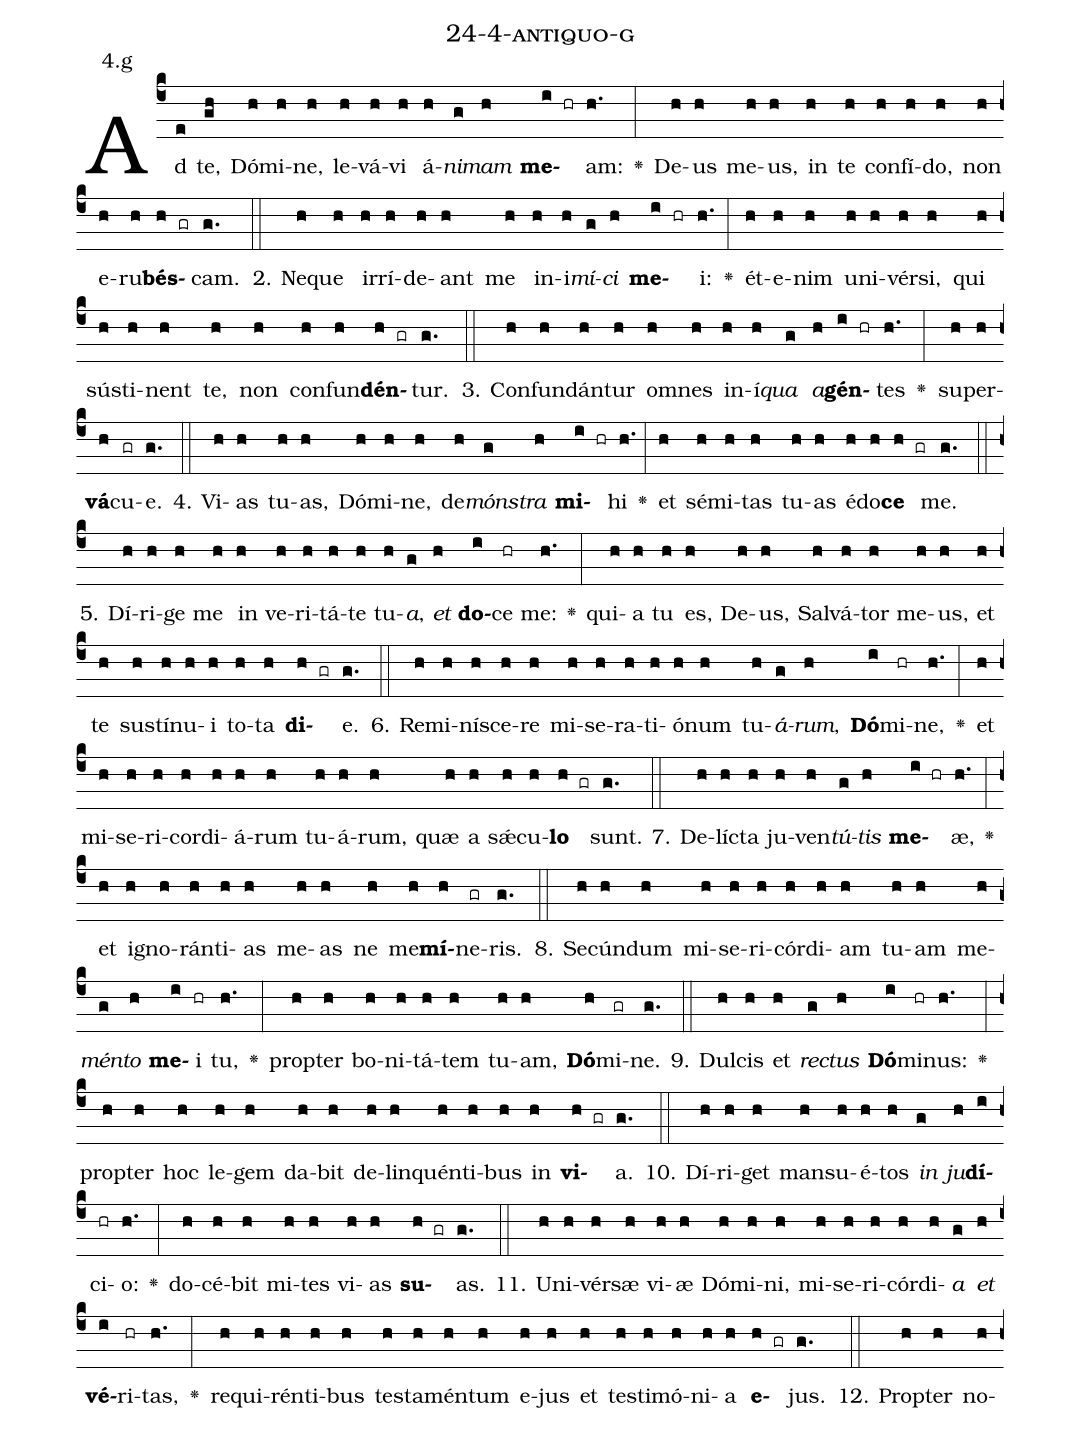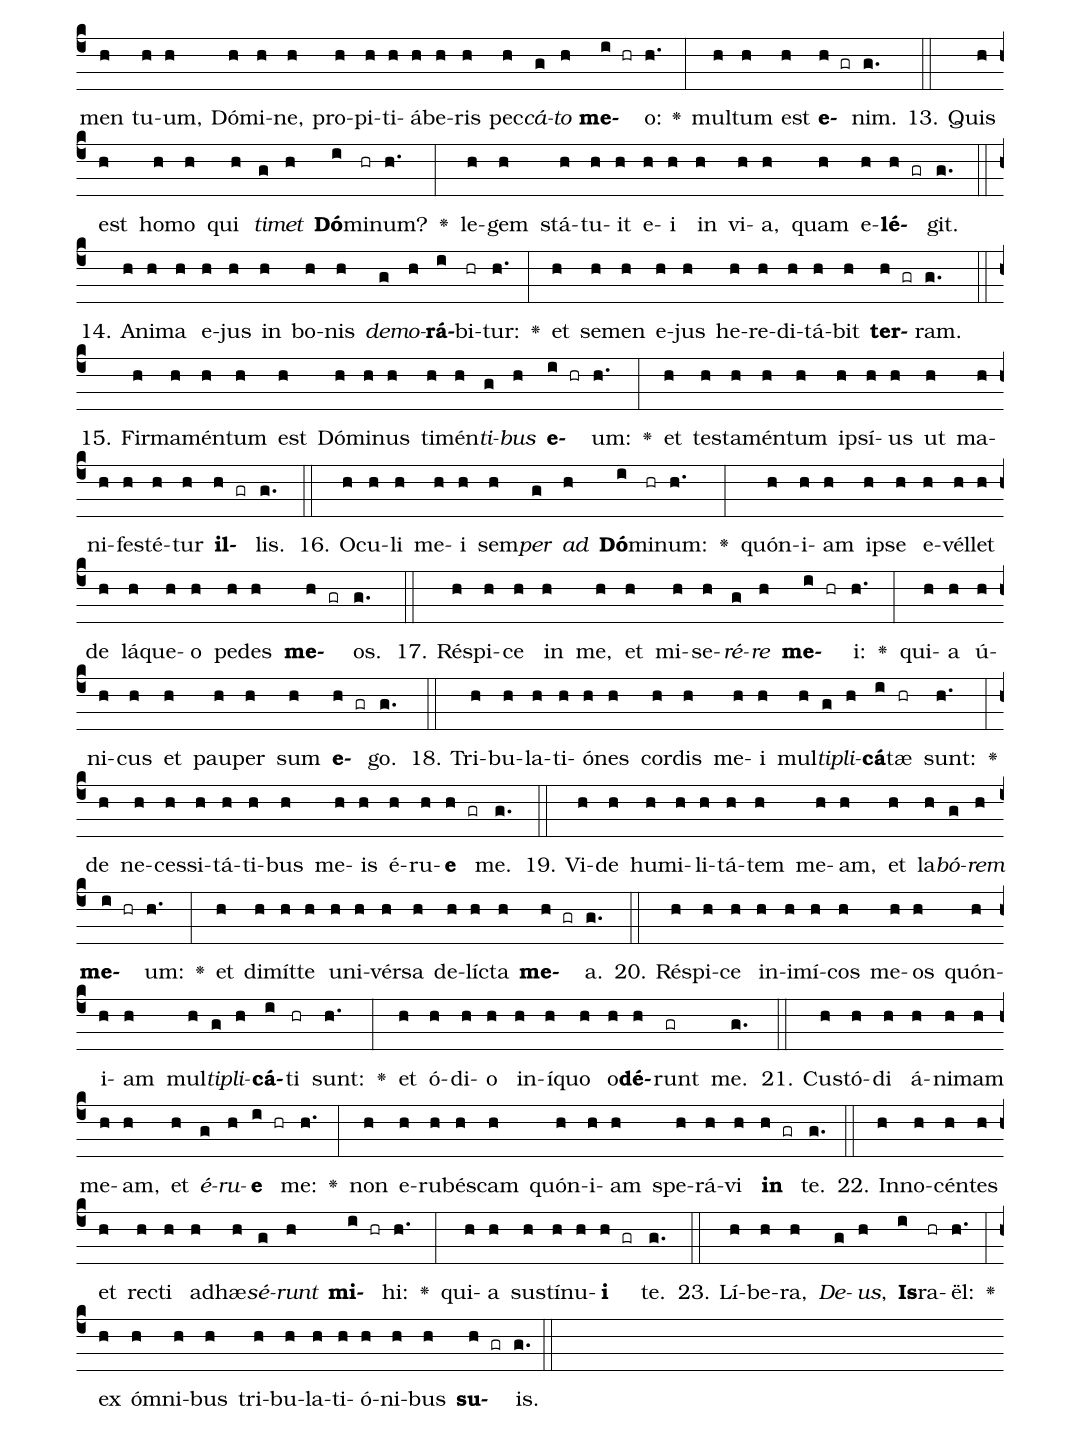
name: 24-4-antiquo-g;
annotation: 4.g;
%%
(c4)Ad(e) te,(gh) Dó(h)mi(h)ne,(h) le(h)vá(h)vi(h) á(h)<i>ni</i>(g)<i>mam</i>(h) <b>me</b>(i hr)am:(h.) <v>\greheightstar</v>(:) De(h)us(h) me(h)us,(h) in(h) te(h) con(h)fí(h)do,(h) non(h) e(h)ru(h)<b>bés</b>(h gr)cam.(g.) (::)
2. Ne(h)que(h) ir(h)rí(h)de(h)ant(h) me(h) in(h)i(h)<i>mí</i>(g)<i>ci</i>(h) <b>me</b>(i hr)i:(h.) <v>\greheightstar</v>(:) ét(h)e(h)nim(h) u(h)ni(h)vér(h)si,(h) qui(h) sús(h)ti(h)nent(h) te,(h) non(h) con(h)fun(h)<b>dén</b>(h gr)tur.(g.) (::)
3. Con(h)fun(h)dán(h)tur(h) om(h)nes(h) in(h)í(h)<i>qua</i>(g) <i>a</i>(h)<b>gén</b>(i hr)tes(h.) <v>\greheightstar</v>(:) su(h)per(h)<b>vá</b>(h)cu(gr)e.(g.) (::)
4. Vi(h)as(h) tu(h)as,(h) Dó(h)mi(h)ne,(h) de(h)<i>móns</i>(g)<i>tra</i>(h) <b>mi</b>(i hr)hi(h.) <v>\greheightstar</v>(:) et(h) sé(h)mi(h)tas(h) tu(h)as(h) é(h)do(h)<b>ce</b>(h gr) me.(g.) (::)
5. Dí(h)ri(h)ge(h) me(h) in(h) ve(h)ri(h)tá(h)te(h) tu(h)<i>a</i>,(g) <i>et</i>(h) <b>do</b>(i)ce(hr) me:(h.) <v>\greheightstar</v>(:) qui(h)a(h) tu(h) es,(h) De(h)us,(h) Sal(h)vá(h)tor(h) me(h)us,(h) et(h) te(h) sus(h)tí(h)nu(h)i(h) to(h)ta(h) <b>di</b>(h gr)e.(g.) (::)
6. Re(h)mi(h)ní(h)sce(h)re(h) mi(h)se(h)ra(h)ti(h)ó(h)num(h) tu(h)<i>á</i>(g)<i>rum</i>,(h) <b>Dó</b>(i)mi(hr)ne,(h.) <v>\greheightstar</v>(:) et(h) mi(h)se(h)ri(h)cor(h)di(h)á(h)rum(h) tu(h)á(h)rum,(h) quæ(h) a(h) sǽ(h)cu(h)<b>lo</b>(h gr) sunt.(g.) (::)
7. De(h)líc(h)ta(h) ju(h)ven(h)<i>tú</i>(g)<i>tis</i>(h) <b>me</b>(i hr)æ,(h.) <v>\greheightstar</v>(:) et(h) i(h)gno(h)rán(h)ti(h)as(h) me(h)as(h) ne(h) me(h)<b>mí</b>(h)ne(gr)ris.(g.) (::)
8. Se(h)cún(h)dum(h) mi(h)se(h)ri(h)cór(h)di(h)am(h) tu(h)am(h) me(h)<i>mén</i>(g)<i>to</i>(h) <b>me</b>(i)i(hr) tu,(h.) <v>\greheightstar</v>(:) prop(h)ter(h) bo(h)ni(h)tá(h)tem(h) tu(h)am,(h) <b>Dó</b>(h)mi(gr)ne.(g.) (::)
9. Dul(h)cis(h) et(h) <i>rec</i>(g)<i>tus</i>(h) <b>Dó</b>(i)mi(hr)nus:(h.) <v>\greheightstar</v>(:) prop(h)ter(h) hoc(h) le(h)gem(h) da(h)bit(h) de(h)lin(h)quén(h)ti(h)bus(h) in(h) <b>vi</b>(h gr)a.(g.) (::)
10. Dí(h)ri(h)get(h) man(h)su(h)é(h)tos(h) <i>in</i>(g) <i>ju</i>(h)<b>dí</b>(i)ci(hr)o:(h.) <v>\greheightstar</v>(:) do(h)cé(h)bit(h) mi(h)tes(h) vi(h)as(h) <b>su</b>(h gr)as.(g.) (::)
11. U(h)ni(h)vér(h)sæ(h) vi(h)æ(h) Dó(h)mi(h)ni,(h) mi(h)se(h)ri(h)cór(h)di(h)<i>a</i>(g) <i>et</i>(h) <b>vé</b>(i)ri(hr)tas,(h.) <v>\greheightstar</v>(:) re(h)qui(h)rén(h)ti(h)bus(h) tes(h)ta(h)mén(h)tum(h) e(h)jus(h) et(h) tes(h)ti(h)mó(h)ni(h)a(h) <b>e</b>(h gr)jus.(g.) (::)
12. Prop(h)ter(h) no(h)men(h) tu(h)um,(h) Dó(h)mi(h)ne,(h) pro(h)pi(h)ti(h)á(h)be(h)ris(h) pec(h)<i>cá</i>(g)<i>to</i>(h) <b>me</b>(i hr)o:(h.) <v>\greheightstar</v>(:) mul(h)tum(h) est(h) <b>e</b>(h gr)nim.(g.) (::)
13. Quis(h) est(h) ho(h)mo(h) qui(h) <i>ti</i>(g)<i>met</i>(h) <b>Dó</b>(i)mi(hr)num?(h.) <v>\greheightstar</v>(:) le(h)gem(h) stá(h)tu(h)it(h) e(h)i(h) in(h) vi(h)a,(h) quam(h) e(h)<b>lé</b>(h gr)git.(g.) (::)
14. A(h)ni(h)ma(h) e(h)jus(h) in(h) bo(h)nis(h) <i>de</i>(g)<i>mo</i>(h)<b>rá</b>(i)bi(hr)tur:(h.) <v>\greheightstar</v>(:) et(h) se(h)men(h) e(h)jus(h) he(h)re(h)di(h)tá(h)bit(h) <b>ter</b>(h gr)ram.(g.) (::)
15. Fir(h)ma(h)mén(h)tum(h) est(h) Dó(h)mi(h)nus(h) ti(h)mén(h)<i>ti</i>(g)<i>bus</i>(h) <b>e</b>(i hr)um:(h.) <v>\greheightstar</v>(:) et(h) tes(h)ta(h)mén(h)tum(h) ip(h)sí(h)us(h) ut(h) ma(h)ni(h)fes(h)té(h)tur(h) <b>il</b>(h gr)lis.(g.) (::)
16. O(h)cu(h)li(h) me(h)i(h) sem(h)<i>per</i>(g) <i>ad</i>(h) <b>Dó</b>(i)mi(hr)num:(h.) <v>\greheightstar</v>(:) quón(h)i(h)am(h) ip(h)se(h) e(h)vél(h)let(h) de(h) lá(h)que(h)o(h) pe(h)des(h) <b>me</b>(h gr)os.(g.) (::)
17. Ré(h)spi(h)ce(h) in(h) me,(h) et(h) mi(h)se(h)<i>ré</i>(g)<i>re</i>(h) <b>me</b>(i hr)i:(h.) <v>\greheightstar</v>(:) qui(h)a(h) ú(h)ni(h)cus(h) et(h) pau(h)per(h) sum(h) <b>e</b>(h gr)go.(g.) (::)
18. Tri(h)bu(h)la(h)ti(h)ó(h)nes(h) cor(h)dis(h) me(h)i(h) mul(h)<i>ti</i>(g)<i>pli</i>(h)<b>cá</b>(i)tæ(hr) sunt:(h.) <v>\greheightstar</v>(:) de(h) ne(h)ces(h)si(h)tá(h)ti(h)bus(h) me(h)is(h) é(h)ru(h)<b>e</b>(h gr) me.(g.) (::)
19. Vi(h)de(h) hu(h)mi(h)li(h)tá(h)tem(h) me(h)am,(h) et(h) la(h)<i>bó</i>(g)<i>rem</i>(h) <b>me</b>(i hr)um:(h.) <v>\greheightstar</v>(:) et(h) di(h)mít(h)te(h) u(h)ni(h)vér(h)sa(h) de(h)líc(h)ta(h) <b>me</b>(h gr)a.(g.) (::)
20. Ré(h)spi(h)ce(h) in(h)i(h)mí(h)cos(h) me(h)os(h) quón(h)i(h)am(h) mul(h)<i>ti</i>(g)<i>pli</i>(h)<b>cá</b>(i)ti(hr) sunt:(h.) <v>\greheightstar</v>(:) et(h) ó(h)di(h)o(h) in(h)í(h)quo(h) o(h)<b>dé</b>(h)runt(gr) me.(g.) (::)
21. Cus(h)tó(h)di(h) á(h)ni(h)mam(h) me(h)am,(h) et(h) <i>é</i>(g)<i>ru</i>(h)<b>e</b>(i hr) me:(h.) <v>\greheightstar</v>(:) non(h) e(h)ru(h)bés(h)cam(h) quón(h)i(h)am(h) spe(h)rá(h)vi(h) <b>in</b>(h gr) te.(g.) (::)
22. In(h)no(h)cén(h)tes(h) et(h) rec(h)ti(h) ad(h)hæ(h)<i>sé</i>(g)<i>runt</i>(h) <b>mi</b>(i hr)hi:(h.) <v>\greheightstar</v>(:) qui(h)a(h) sus(h)tí(h)nu(h)<b>i</b>(h gr) te.(g.) (::)
23. Lí(h)be(h)ra,(h) <i>De</i>(g)<i>us</i>,(h) <b>Is</b>(i)ra(hr)ël:(h.) <v>\greheightstar</v>(:) ex(h) óm(h)ni(h)bus(h) tri(h)bu(h)la(h)ti(h)ó(h)ni(h)bus(h) <b>su</b>(h gr)is.(g.) (::)
